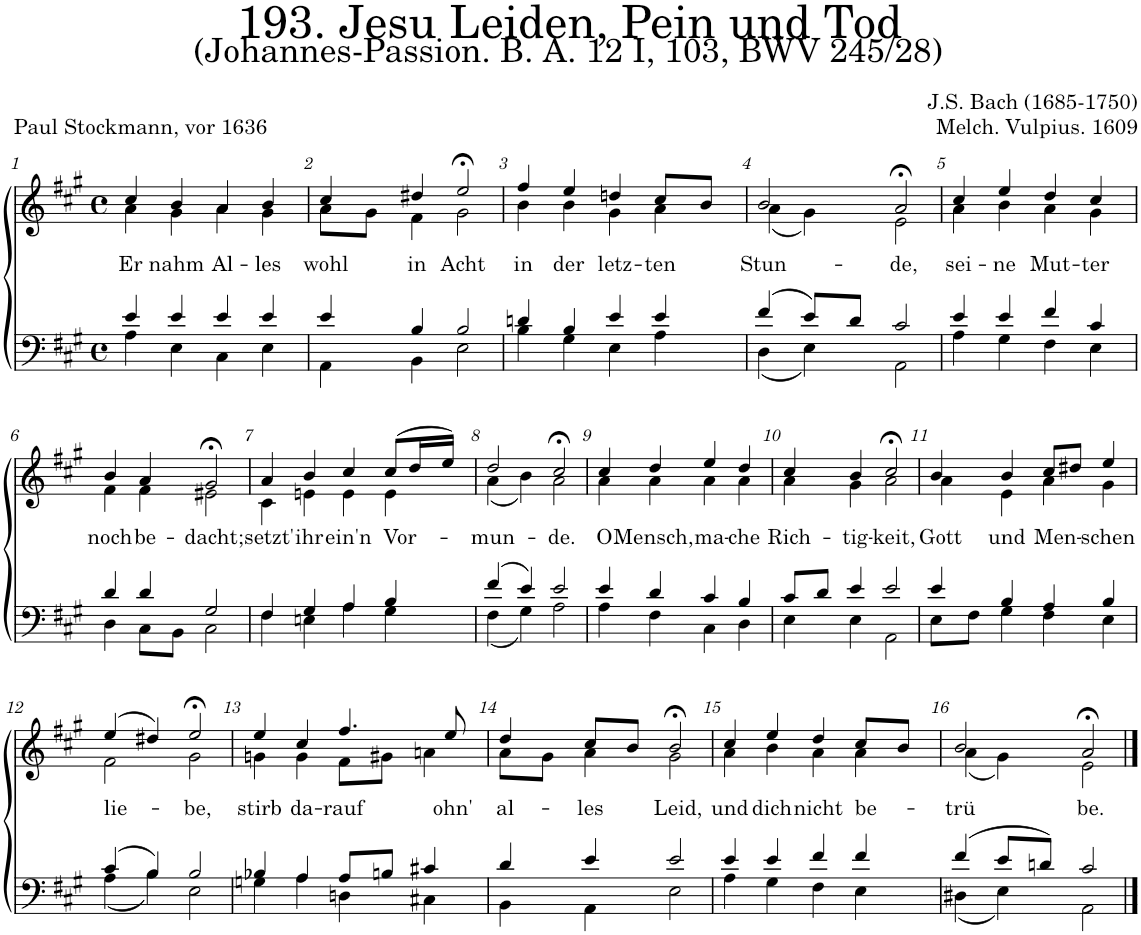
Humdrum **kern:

**kern	**kern	**text
*part2	*part1	*part1
*staff2	*staff1	*staff1
*I"Tenor/Bass	*I"Soprano/Alto	*
*clefF4	*clefG2	*
*k[f#c#g#]	*k[f#c#g#]	*
*M4/4	*M4/4	*
*met(c)	*met(c)	*
=1	=1	=1
*^	*	*
!	!	!	!LO:LY:b
*	*	*^	*
4e/	4A\	4cc#;</	4a\	Er
!	!	!	!	!LO:LY:b
4e/	4E\	4b/	4g#\	nahm
!	!	!	!	!LO:LY:b
4e/	4C#\	4a;</	4a\	Al-
!	!	!	!	!LO:LY:b
4e/	4E\	4b/	4g#\	-les
=2	=2	=2	=2	=2
!	!	!	!	!LO:LY:b
4e/	4AA\	4cc#;</	8a\L	wohl
.	.	.	8g#\J	.
!	!	!	!	!LO:LY:b
4B/	4BB\	4dd#X/	4f#\	in
!	!	!	!	!LO:LY:b
2B/	2E\	2ee;<,/	2g#\	Acht
=3	=3	=3	=3	=3
!	!	!	!	!LO:LY:b
4dn/	4B\	4ff#;</	4b\	in
!	!	!	!	!LO:LY:b
4B/	4G#\	4ee/	4b\	der
!	!	!	!	!LO:LY:b
4e/	4E\	4ddn/	4g#\	letz-
!	!	!	!	!LO:LY:b
4e/	4A\	8cc#/L	4a\	-ten
.	.	8b/J	.	.
=4	=4	=4	=4	=4
!	!	!	!	!LO:LY:b
(4f#/	(4D\	2b/	(4a\	Stun-
8e/L)	4E\)	.	4g#\)	.
8d/J	.	.	.	.
!	!	!	!	!LO:LY:b
2c#/	2AA\	2a;<,/	2e\	-de,
=5	=5	=5	=5	=5
!	!	!	!	!LO:LY:b
4e/	4A\	4cc#;</	4a\	sei-
!	!	!	!	!LO:LY:b
4e/	4G#\	4ee/	4b\	-ne
!	!	!	!	!LO:LY:b
4f#/	4F#\	4dd/	4a\	Mut-
!	!	!	!	!LO:LY:b
4c#/	4E\	4cc#/	4g#\	-ter
!!LO:LB:g=z	!!
=6	=6	=6	=6	=6
!	!	!	!	!LO:LY:b
4d/	4D\	4b;</	4f#\	noch
!	!	!	!	!LO:LY:b
4d/	8C#\L	4a/	4f#\	be-
.	8BB\J	.	.	.
!	!	!	!	!LO:LY:b
2G#/	2C#\	2g#;<,/	2e#X\	-dacht;
=7	=7	=7	=7	=7
!	!	!	!	!LO:LY:b
4F#/	4F#\	4a;</	4c#\	setzt'
!	!	!	!	!LO:LY:b
4G#/	4En\	4b/	4en\	ihr
!	!	!	!	!LO:LY:b
4A/	4A\	4cc#/	4e\	ein'n
!	!	!	!	!LO:LY:b
4B/	4G#\	(8cc#/L	4e\	Vor-
.	.	16dd/L	.	.
.	.	16ee/JJ)	.	.
=8	=8	=8	=8	=8
!	!	!	!	!LO:LY:b
(4f#/	(4F#\	2dd;</	(4a\	-mun-
4e/)	4G#\)	.	4b\)	.
!	!	!	!	!LO:LY:b
2e/	2A\	2cc#;<,/	2a\	-de.
=9	=9	=9	=9	=9
!	!	!	!	!LO:LY:b
4e/	4A\	4cc#;</	4a\	O
!	!	!	!	!LO:LY:b
4d/	4F#\	4dd/	4a\	Mensch,
!	!	!	!	!LO:LY:b
4c#/	4C#\	4ee;</	4a\	ma-
!	!	!	!	!LO:LY:b
4B/	4D\	4dd/	4a\	-che
=10	=10	=10	=10	=10
!	!	!	!	!LO:LY:b
8c#/L	4E\	4cc#;</	4a\	Rich-
8d/J	.	.	.	.
!	!	!	!	!LO:LY:b
4e/	4E\	4b/	4g#\	-tig-
!	!	!	!	!LO:LY:b
2e/	2AA\	2cc#;<,/	2a\	-keit,
=11	=11	=11	=11	=11
!	!	!	!	!LO:LY:b
4e/	8E\L	4b;</	4a\	Gott
.	8F#\J	.	.	.
!	!	!	!	!LO:LY:b
4B/	4G#\	4b/	4e\	und
!	!	!	!	!LO:LY:b
4A/	4F#\	8cc#/L	4a\	Men-
.	.	8dd#X/J	.	.
!	!	!	!	!LO:LY:b
4B/	4E\	4ee/	4g#\	-schen
!!LO:LB:g=z	!!
=12	=12	=12	=12	=12
!	!	!	!	!LO:LY:b
(4c#/	(4A\	(4ee;</	2f#\	lie-
4B/)	4B\)	4dd#X/)	.	.
!	!	!	!	!LO:LY:b
2B/	2E\	2ee;<,/	2g#\	-be,
=13	=13	=13	=13	=13
!	!	!	!	!LO:LY:b
4B-X/	4Gn\	4ee;</	4gn\	stirb
!	!	!	!	!LO:LY:b
4A/	4A\	4cc#/	4g\	da-
!	!	!	!	!LO:LY:b
8A/L	4Dn\	4.ff#;</	8f#\L	-rauf
8Bn/J	.	.	8g#X\J	.
4c#X/	4C#X\	.	4an\	.
!	!	!	!	!LO:LY:b
.	.	8ee/	.	ohn'
=14	=14	=14	=14	=14
!	!	!	!	!LO:LY:b
4d/	4BB\	4dd;</	8a\L	al-
.	.	.	8g#\J	.
!	!	!	!	!LO:LY:b
4e/	4AA\	8cc#/L	4a\	-les
.	.	8b/J	.	.
!	!	!	!	!LO:LY:b
2e/	2E\	2b;<,/	2g#\	Leid,
=15	=15	=15	=15	=15
!	!	!	!	!LO:LY:b
4e/	4A\	4cc#;</	4a\	und
!	!	!	!	!LO:LY:b
4e/	4G#\	4ee;</	4b\	dich
!	!	!	!	!LO:LY:b
4f#/	4F#\	4dd;</	4a\	nicht
!	!	!	!	!LO:LY:b
4f#/	4E\	8cc#/L	4a\	be-
.	.	8b/J	.	.
=16	=16	=16	=16	=16
!	!	!	!	!LO:LY:b
(4f#/	(4D#X\	2b;</	(4a\	-trü
8e/L	4E\)	.	4g#\)	.
8dn/J)	.	.	.	.
!	!	!	!	!LO:LY:b
2c#/	2AA\	2a;</	2e\	be.
*v	*v	*	*	*
*	*v	*v	*
==	==	==
*-	*-	*-
